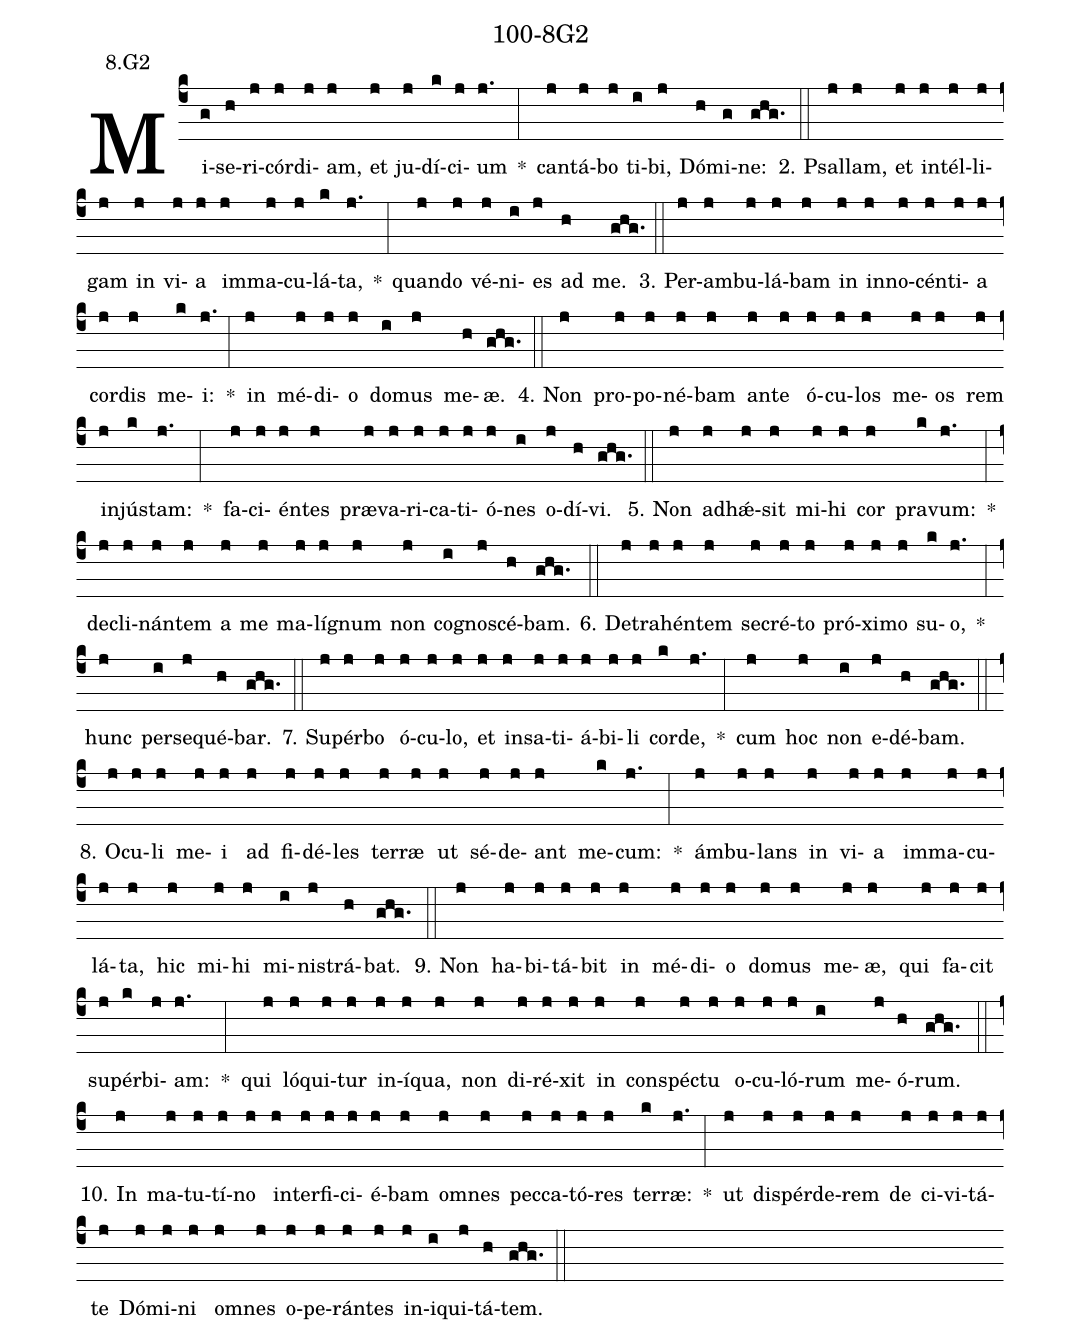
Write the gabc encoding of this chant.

name: 100-8G2;
annotation: 8.G2;
%%
(c4)Mi(g)se(h)ri(j)cór(j)di(j)am,(j) et(j) ju(j)dí(k)ci(j)um(j.) *(:) can(j)tá(j)bo(j) ti(i)bi,(j) Dó(h)mi(g)ne:(ghg.) (::)
2. Psal(j)lam,(j) et(j) in(j)tél(j)li(j)gam(j) in(j) vi(j)a(j) im(j)ma(j)cu(j)lá(k)ta,(j.) *(:) quan(j)do(j) vé(j)ni(i)es(j) ad(h) me.(ghg.) (::)
3. Per(j)am(j)bu(j)lá(j)bam(j) in(j) in(j)no(j)cén(j)ti(j)a(j) cor(j)dis(j) me(k)i:(j.) *(:) in(j) mé(j)di(j)o(j) do(i)mus(j) me(h)æ.(ghg.) (::)
4. Non(j) pro(j)po(j)né(j)bam(j) an(j)te(j) ó(j)cu(j)los(j) me(j)os(j) rem(j) in(j)jús(k)tam:(j.) *(:) fa(j)ci(j)én(j)tes(j) præ(j)va(j)ri(j)ca(j)ti(j)ó(j)nes(i) o(j)dí(h)vi.(ghg.) (::)
5. Non(j) ad(j)hǽ(j)sit(j) mi(j)hi(j) cor(j) pra(k)vum:(j.) *(:) de(j)cli(j)nán(j)tem(j) a(j) me(j) ma(j)lí(j)gnum(j) non(j) co(i)gno(j)scé(h)bam.(ghg.) (::)
6. De(j)tra(j)hén(j)tem(j) se(j)cré(j)to(j) pró(j)xi(j)mo(j) su(k)o,(j.) *(:) hunc(j) per(i)se(j)qué(h)bar.(ghg.) (::)
7. Su(j)pér(j)bo(j) ó(j)cu(j)lo,(j) et(j) in(j)sa(j)ti(j)á(j)bi(j)li(j) cor(k)de,(j.) *(:) cum(j) hoc(j) non(i) e(j)dé(h)bam.(ghg.) (::)
8. O(j)cu(j)li(j) me(j)i(j) ad(j) fi(j)dé(j)les(j) ter(j)ræ(j) ut(j) sé(j)de(j)ant(j) me(k)cum:(j.) *(:) ám(j)bu(j)lans(j) in(j) vi(j)a(j) im(j)ma(j)cu(j)lá(j)ta,(j) hic(j) mi(j)hi(j) mi(i)nis(j)trá(h)bat.(ghg.) (::)
9. Non(j) ha(j)bi(j)tá(j)bit(j) in(j) mé(j)di(j)o(j) do(j)mus(j) me(j)æ,(j) qui(j) fa(j)cit(j) su(j)pér(k)bi(j)am:(j.) *(:) qui(j) ló(j)qui(j)tur(j) in(j)í(j)qua,(j) non(j) di(j)ré(j)xit(j) in(j) con(j)spéc(j)tu(j) o(j)cu(j)ló(j)rum(i) me(j)ó(h)rum.(ghg.) (::)
10. In(j) ma(j)tu(j)tí(j)no(j) in(j)ter(j)fi(j)ci(j)é(j)bam(j) om(j)nes(j) pec(j)ca(j)tó(j)res(j) ter(k)ræ:(j.) *(:) ut(j) dis(j)pér(j)de(j)rem(j) de(j) ci(j)vi(j)tá(j)te(j) Dó(j)mi(j)ni(j) om(j)nes(j) o(j)pe(j)rán(j)tes(j) in(j)i(i)qui(j)tá(h)tem.(ghg.) (::)
